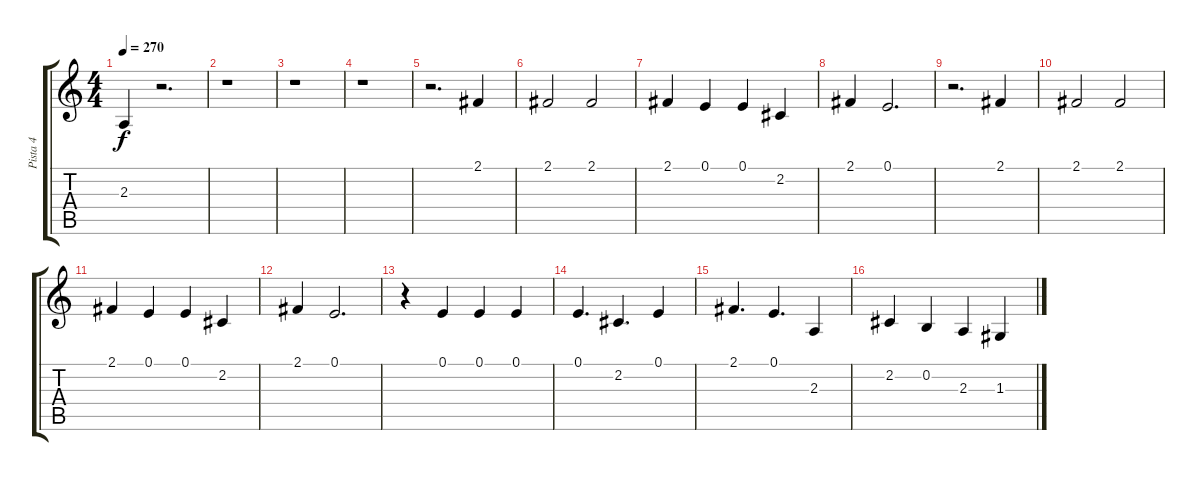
\track ("Pista 4" "Pista 4") {instrument flute}
\staff {score tabs}
\tuning (E4 B3 G3 D3 A2 E2) {hide}
\ts (4 4)
\tempo 270
\clef g2
\ks c
2.3.4{dy f} r.2{d} |
r.1 |
r.1 |
r.1 |
r.2{d} 2.1.4 |
2.1.2 2.1.2 |
2.1.4 0.1.4 0.1.4 2.2.4 |
2.1.4 0.1.2{d} |
r.2{d} 2.1.4 |
2.1.2 2.1.2 |
2.1.4 0.1.4 0.1.4 2.2.4 |
2.1.4 0.1.2{d} |
r.4 0.1.4 0.1.4 0.1.4 |
0.1.4{d} 2.2.4{d} 0.1.4 |
2.1.4{d} 0.1.4{d} 2.3.4 |
2.2.4 0.2.4 2.3.4 1.3.4
